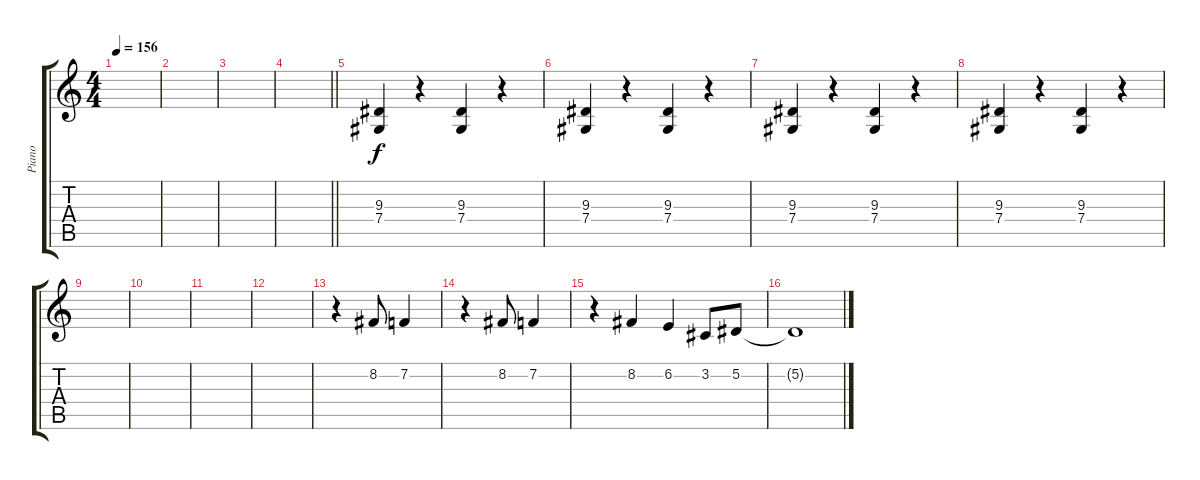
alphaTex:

\track ("Piano" "Piano") {instrument acousticgrandpiano}
\staff {score tabs}
\tuning (Eb4 Bb3 Gb3 Db3 Ab2 Eb2) {hide}
\ts (4 4)
\tempo 156
\clef g2
\ks c
|
|
|
\barLineRight lightlight
|
(9.3 7.4).4 r.4 (9.3 7.4).4 r.4 |
(9.3 7.4).4 r.4 (9.3 7.4).4 r.4 |
(9.3 7.4).4 r.4 (9.3 7.4).4 r.4 |
(9.3 7.4).4 r.4 (9.3 7.4).4 r.4 |
|
|
|
|
r.4 8.2.8 7.2.4 |
r.4 8.2.8 7.2.4 |
r.4 8.2.4 6.2.4 3.2.8 5.2.8 |
5.2{t}.1
